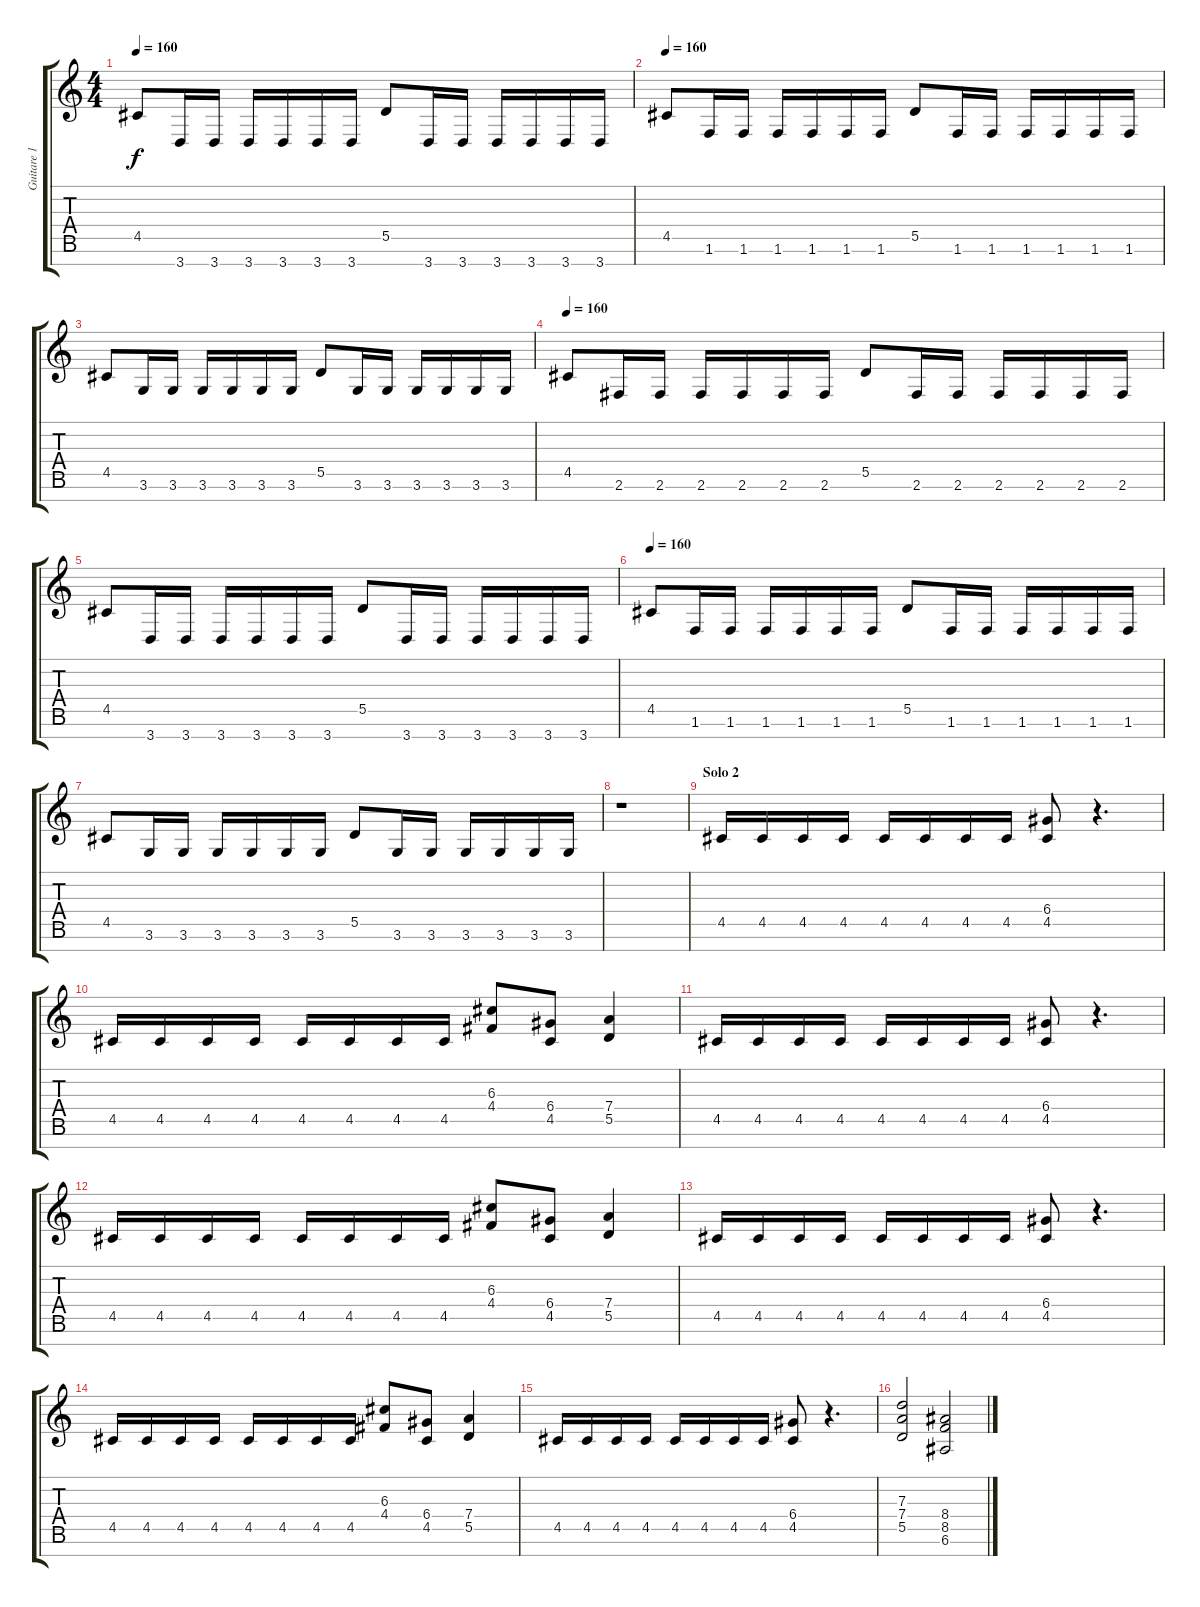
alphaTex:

\track ("Guitare 1" "Guitare 1") {instrument distortionguitar}
\staff {score tabs}
\tuning (E4 B3 G3 D3 A2 E2 B1) {hide}
\ts (4 4)
\tempo 160
\clef g2
\ks c
4.5.8{dy f} 3.7.16 3.7.16 3.7.16 3.7.16 3.7.16 3.7.16 5.5.8 3.7.16 3.7.16 3.7.16 3.7.16 3.7.16 3.7.16 |
\tempo 160
4.5.8 1.6.16 1.6.16 1.6.16 1.6.16 1.6.16 1.6.16 5.5.8 1.6.16 1.6.16 1.6.16 1.6.16 1.6.16 1.6.16 |
4.5.8 3.6.16 3.6.16 3.6.16 3.6.16 3.6.16 3.6.16 5.5.8 3.6.16 3.6.16 3.6.16 3.6.16 3.6.16 3.6.16 |
\tempo 160
4.5.8 2.6.16 2.6.16 2.6.16 2.6.16 2.6.16 2.6.16 5.5.8 2.6.16 2.6.16 2.6.16 2.6.16 2.6.16 2.6.16 |
4.5.8 3.7.16 3.7.16 3.7.16 3.7.16 3.7.16 3.7.16 5.5.8 3.7.16 3.7.16 3.7.16 3.7.16 3.7.16 3.7.16 |
\tempo 160
4.5.8 1.6.16 1.6.16 1.6.16 1.6.16 1.6.16 1.6.16 5.5.8 1.6.16 1.6.16 1.6.16 1.6.16 1.6.16 1.6.16 |
4.5.8 3.6.16 3.6.16 3.6.16 3.6.16 3.6.16 3.6.16 5.5.8 3.6.16 3.6.16 3.6.16 3.6.16 3.6.16 3.6.16 |
r.1 |
\section ("" "Solo 2")
4.5.16 4.5.16 4.5.16 4.5.16 4.5.16 4.5.16 4.5.16 4.5.16 (6.4 4.5).8 r.4{d} |
4.5.16 4.5.16 4.5.16 4.5.16 4.5.16 4.5.16 4.5.16 4.5.16 (6.3 4.4).8 (6.4 4.5).8 (7.4 5.5).4 |
4.5.16 4.5.16 4.5.16 4.5.16 4.5.16 4.5.16 4.5.16 4.5.16 (6.4 4.5).8 r.4{d} |
4.5.16 4.5.16 4.5.16 4.5.16 4.5.16 4.5.16 4.5.16 4.5.16 (6.3 4.4).8 (6.4 4.5).8 (7.4 5.5).4 |
4.5.16 4.5.16 4.5.16 4.5.16 4.5.16 4.5.16 4.5.16 4.5.16 (6.4 4.5).8 r.4{d} |
4.5.16 4.5.16 4.5.16 4.5.16 4.5.16 4.5.16 4.5.16 4.5.16 (6.3 4.4).8 (6.4 4.5).8 (7.4 5.5).4 |
4.5.16 4.5.16 4.5.16 4.5.16 4.5.16 4.5.16 4.5.16 4.5.16 (6.4 4.5).8 r.4{d} |
(7.3 7.4 5.5).2 (8.4 8.5 6.6).2
